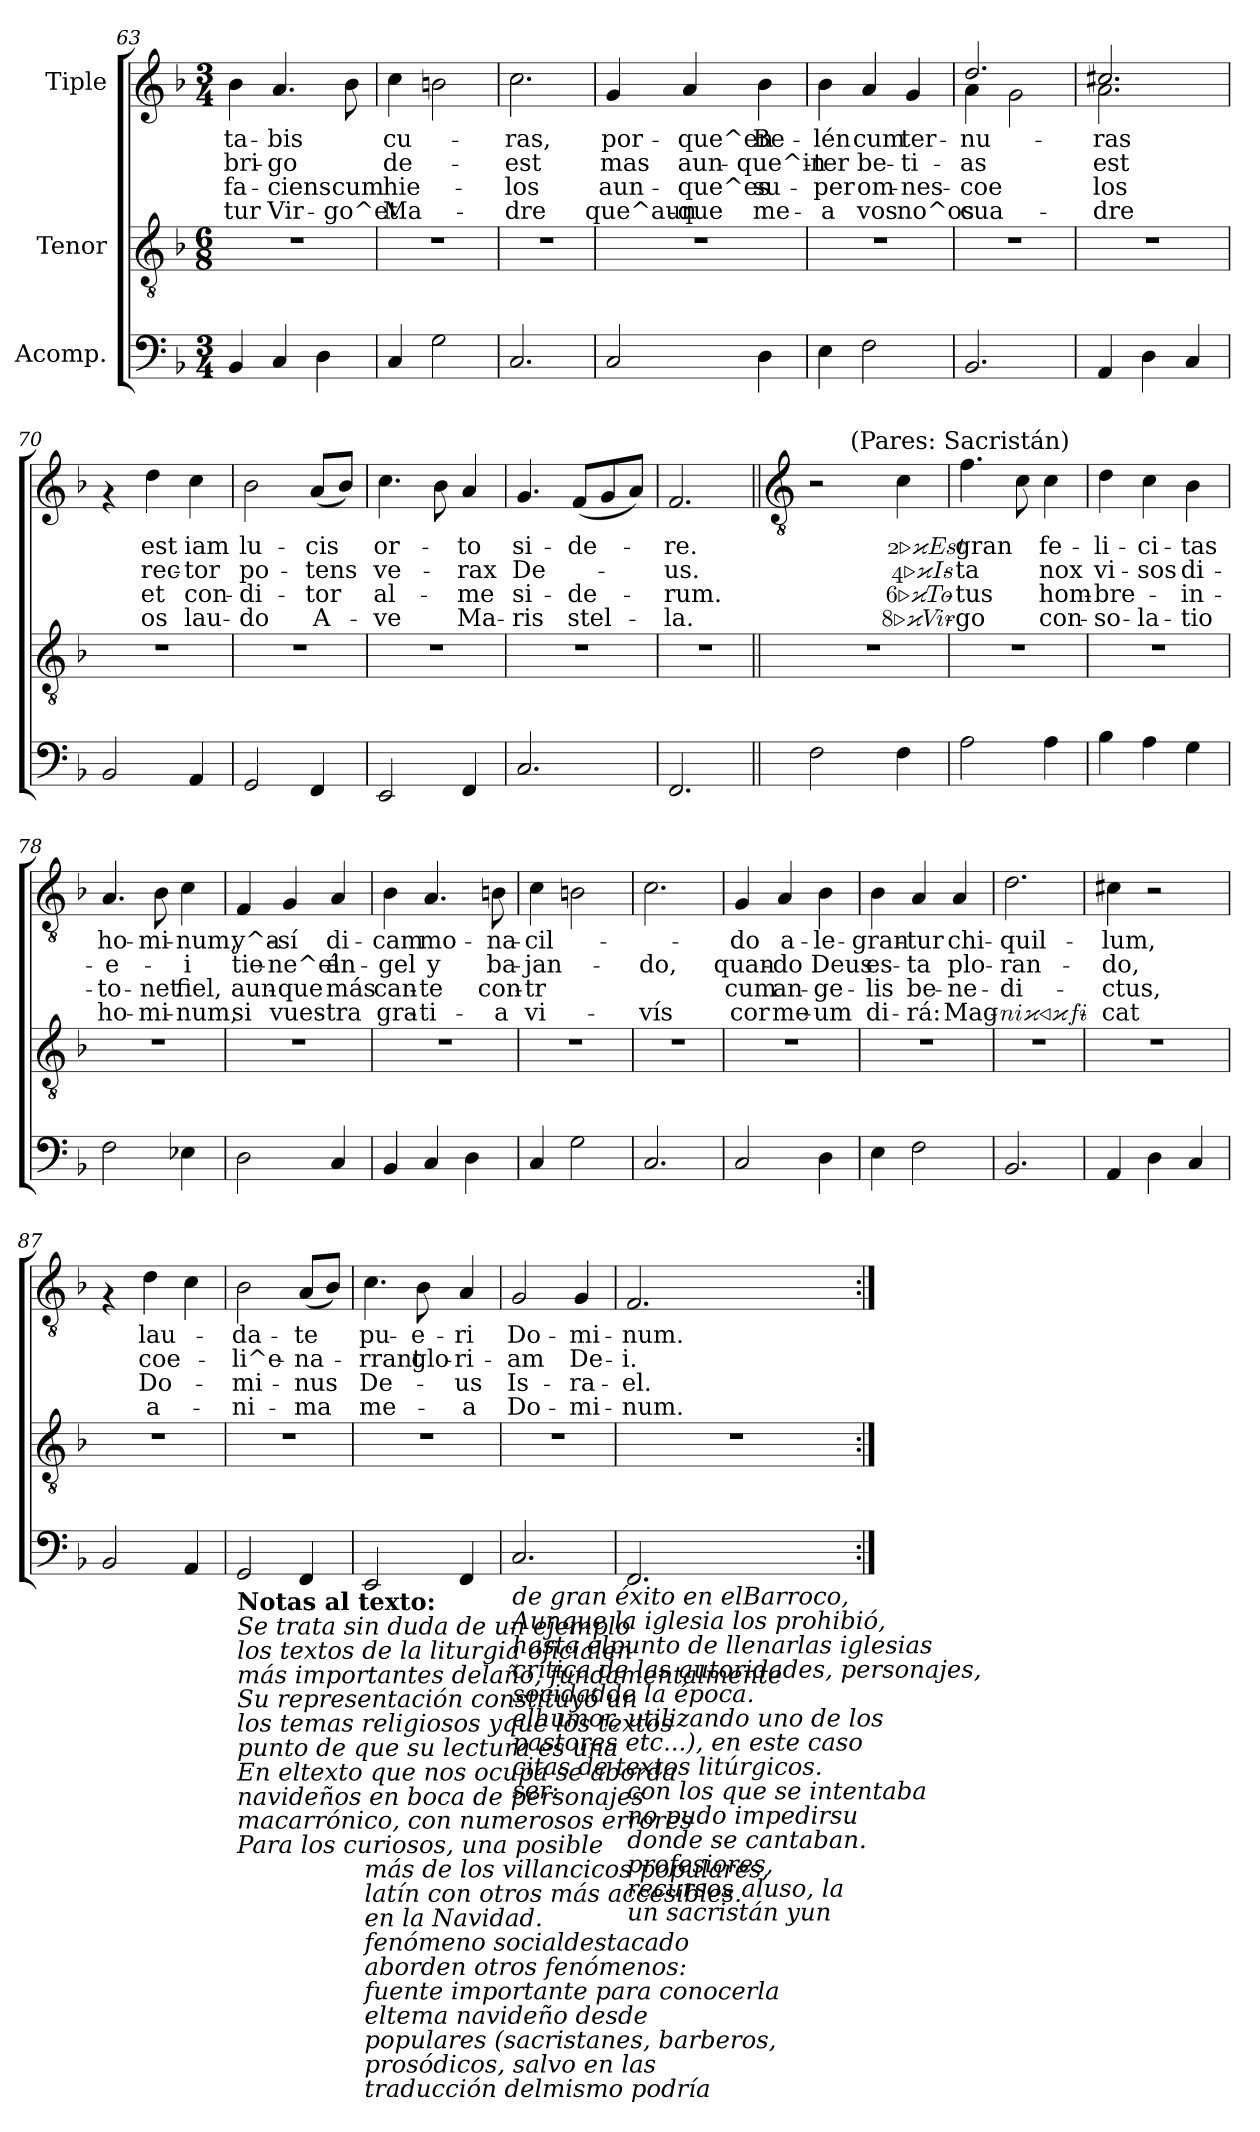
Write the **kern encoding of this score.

**kern	**kern	**kern	**text	**text	**text	**text
*part3	*part2	*part1	*part1	*part1	*part1	*part1
*staff3	*staff2	*staff1	*staff1	*staff1	*staff1	*staff1
*I"Acomp.	*I"Tenor	*I"Tiple	*	*	*	*
*clefF4	*clefGv2	*clefG2	*	*	*	*
*k[b-]	*k[b-]	*k[b-]	*	*	*	*
*F:	*F:	*F:	*	*	*	*
*M3/4	*M6/8	*M3/4	*	*	*	*
=63	=63	=63	=63	=63	=63	=63
!	!	!	!LO:LY:b	!LO:LY:b	!LO:LY:b	!LO:LY:b
4BB-/	2.r	4b-\	-ta-	-bri-	fa-	-tur
!	!	!	!LO:LY:b	!LO:LY:b	!LO:LY:b	!LO:LY:b
4C/	.	4.a/	-bis	-go	-ciens	Vir-
4D\	.	.	.	.	.	.
!	!	!	!	!	!LO:LY:b	!LO:LY:b
.	.	8b-\	.	.	cum	-go^et
!!LO:LB:g=z
=64	=64	=64	=64	=64	=64	=64
!	!	!	!LO:LY:b	!LO:LY:b	!LO:LY:b	!LO:LY:b
4C/	2.r	4cc\	-cu-	de-	hie-	Ma-
2G\	.	2bn\	.	.	.	.
=65	=65	=65	=65	=65	=65	=65
!	!	!	!LO:LY:b	!LO:LY:b	!LO:LY:b	!LO:LY:b
2.C/	2.r	2.cc\	-ras,	-est	-los	-dre
=66	=66	=66	=66	=66	=66	=66
!	!	!	!LO:LY:b	!LO:LY:b	!LO:LY:b	!LO:LY:b
2C/	2.r	4g/	por-	mas	aun-	que^aun-
!	!	!	!LO:LY:b	!LO:LY:b	!LO:LY:b	!LO:LY:b
.	.	4a/	-que^en	aun-	-que^es	-que
!	!	!	!LO:LY:b	!LO:LY:b	!LO:LY:b	!LO:LY:b
4D\	.	4b-\	Be-	-que^in-	su-	me-
=67	=67	=67	=67	=67	=67	=67
!	!	!	!LO:LY:b	!LO:LY:b	!LO:LY:b	!LO:LY:b
4E\	2.r	4b-\	-lén	-ter	-per	-a
!	!	!	!LO:LY:b	!LO:LY:b	!LO:LY:b	!LO:LY:b
2F\	.	4a/	cum	be-	om-	vos
!	!	!	!LO:LY:b	!LO:LY:b	!LO:LY:b	!LO:LY:b
.	.	4g/	ter-	-ti-	-nes-	no^os
=68	=68	=68	=68	=68	=68	=68
*	*	*^	*	*	*	*
!	!	!	!	!LO:LY:b	!LO:LY:b	!LO:LY:b	!LO:LY:b
2.BB-/	2.r	2.dd/	4a\	-nu-	-as	-coe	cua-
.	.	.	2g\	.	.	.	.
=69	=69	=69	=69	=69	=69	=69	=69
!	!	!	!	!LO:LY:b	!LO:LY:b	!LO:LY:b	!LO:LY:b
4AA/	2.r	2.cc#X/	2.a\	-ras	est	los	-dre
4D\	.	.	.	.	.	.	.
4C/	.	.	.	.	.	.	.
*	*	*v	*v	*	*	*	*
!!LO:LB:g=z
=70	=70	=70	=70	=70	=70	=70
2BB-/	2.r	4rf	.	.	.	.
!	!	!	!LO:LY:b	!LO:LY:b	!LO:LY:b	!LO:LY:b
.	.	4dd\	est	rec-	et	os
!	!	!	!LO:LY:b	!LO:LY:b	!LO:LY:b	!LO:LY:b
4AA/	.	4cc\	iam	-tor	con-	lau-
=71	=71	=71	=71	=71	=71	=71
!	!	!	!LO:LY:b	!LO:LY:b	!LO:LY:b	!LO:LY:b
2GG/	2.r	2b-\	lu-	po-	-di-	-do
!	!	!	!LO:LY:b	!LO:LY:b	!LO:LY:b	!LO:LY:b
4FF/	.	(<8a/L	-cis	-tens	-tor	A-
.	.	8b-/J)	.	.	.	.
=72	=72	=72	=72	=72	=72	=72
!	!	!	!LO:LY:b	!LO:LY:b	!LO:LY:b	!LO:LY:b
2EE/	2.r	4.cc\	or-	ve-	al-	-ve
.	.	8b-\	.	.	.	.
!	!	!	!LO:LY:b	!LO:LY:b	!LO:LY:b	!LO:LY:b
4FF/	.	4a/	-to	-rax	-me	Ma-
=73	=73	=73	=73	=73	=73	=73
!	!	!	!LO:LY:b	!LO:LY:b	!LO:LY:b	!LO:LY:b
2.C/	2.r	4.g/	si-	De-	si-	-ris
!	!	!	!LO:LY:b	!	!LO:LY:b	!LO:LY:b
.	.	(>8f/L	-de-	.	-de-	stel-
.	.	8g/	.	.	.	.
.	.	8a/J)	.	.	.	.
=74	=74	=74	=74	=74	=74	=74
!	!	!	!LO:LY:b	!LO:LY:b	!LO:LY:b	!LO:LY:b
2.FF/	2.r	2.f/	-re.	-us.	-rum.	-la.
!!LO:PB:g=z
=75||	=75||	=75||	=75||	=75||	=75||	=75||
*	*	*clefGv2	*	*	*	*
*	*	*^	*	*	*	*
2F\	2.r	2r	8..ryy	.	.	.	.
!	!	!	!LO:TX:a:t=(Pares&colon; Sacristán)	!	!	!	!
.	.	.	2ryy	.	.	.	.
!	!	!	!	!LO:LY:b	!LO:LY:b	!LO:LY:b	!LO:LY:b
4F\	.	4c\	.	2.Est	4.Is-	6.To-	8.Vir-
.	.	.	32ryy	.	.	.	.
=76	=76	=76	=76	=76	=76	=76	=76
!	!	!	!	!LO:LY:b	!LO:LY:b	!LO:LY:b	!LO:LY:b
*	*	*v	*v	*	*	*	*
2A\	2.r	4.f\	gran	-ta	-tus	-go
.	.	8c\	.	.	.	.
!	!	!	!LO:LY:b	!LO:LY:b	!LO:LY:b	!LO:LY:b
4A\	.	4c\	fe-	nox	hom-	con-
=77	=77	=77	=77	=77	=77	=77
!	!	!	!LO:LY:b	!LO:LY:b	!LO:LY:b	!LO:LY:b
4B-\	2.r	4d\	-li-	vi-	-bre-	-so-
!	!	!	!LO:LY:b	!LO:LY:b	!	!LO:LY:b
4A\	.	4c\	-ci-	-sos	.	-la-
!	!	!	!LO:LY:b	!LO:LY:b	!LO:LY:b	!LO:LY:b
4G\	.	4B-\	-tas	di-	-in-	-tio
=78	=78	=78	=78	=78	=78	=78
!	!	!	!LO:LY:b	!LO:LY:b	!LO:LY:b	!LO:LY:b
2F\	2.r	4.A/	ho-	-e-	-to-	ho-
!	!	!	!LO:LY:b	!	!LO:LY:b	!LO:LY:b
.	.	8B-\	-mi-	.	-net	-mi-
!	!	!	!LO:LY:b	!LO:LY:b	!LO:LY:b	!LO:LY:b
4E-X\	.	4c\	-num,	-i	fiel,	-num,
=79	=79	=79	=79	=79	=79	=79
!	!	!	!LO:LY:b	!LO:LY:b	!LO:LY:b	!LO:LY:b
2D\	2.r	4F/	y^a-	tie-	aun-	si
!	!	!	!LO:LY:b	!LO:LY:b	!LO:LY:b	!LO:LY:b
.	.	4G/	-sí	-ne^el	-que	vues-
!	!	!	!LO:LY:b	!LO:LY:b	!LO:LY:b	!LO:LY:b
4C/	.	4A/	di-	án-	más	-tra
=80	=80	=80	=80	=80	=80	=80
!	!	!	!LO:LY:b	!LO:LY:b	!LO:LY:b	!LO:LY:b
4BB-/	2.r	4B-\	-cam	-gel	can-	gra-
!	!	!	!LO:LY:b	!LO:LY:b	!LO:LY:b	!LO:LY:b
4C/	.	4.A/	mo-	y	-te	-ti-
4D\	.	.	.	.	.	.
!	!	!	!LO:LY:b	!LO:LY:b	!LO:LY:b	!LO:LY:b
.	.	8Bn\	-na-	ba-	con-	-a
!!LO:PB:g=z
=81	=81	=81	=81	=81	=81	=81
!	!	!	!LO:LY:b	!LO:LY:b	!LO:LY:b	!LO:LY:b
4C/	2.r	4c\	-cil-	-jan-	-tr	vi-
2G\	.	2Bn\	.	.	.	.
=82	=82	=82	=82	=82	=82	=82
!	!	!	!	!LO:LY:b	!	!LO:LY:b
2.C/	2.r	2.c\	.	-do,	.	-vís
=83	=83	=83	=83	=83	=83	=83
!	!	!	!LO:LY:b	!LO:LY:b	!LO:LY:b	!LO:LY:b
2C/	2.r	4G/	do	quan-	cum	cor
!	!	!	!LO:LY:b	!LO:LY:b	!LO:LY:b	!LO:LY:b
.	.	4A/	a-	-do	an-	me-
!	!	!	!LO:LY:b	!LO:LY:b	!LO:LY:b	!LO:LY:b
4D\	.	4B-\	-le-	Deus	-ge-	-um
=84	=84	=84	=84	=84	=84	=84
!	!	!	!LO:LY:b	!LO:LY:b	!LO:LY:b	!LO:LY:b
4E\	2.r	4B-\	-gran-	es-	-lis	di-
!	!	!	!LO:LY:b	!LO:LY:b	!LO:LY:b	!LO:LY:b
2F\	.	4A/	-tur	-ta	be-	-rá:
!	!	!	!LO:LY:b	!LO:LY:b	!LO:LY:b	!LO:LY:b
.	.	4A/	chi-	plo-	-ne-	Mag-
=85	=85	=85	=85	=85	=85	=85
!	!	!	!LO:LY:b	!LO:LY:b	!LO:LY:b	!LO:LY:b
2.BB-/	2.r	2.d\	-quil-	-ran-	-di-	-ni/fi-
=86	=86	=86	=86	=86	=86	=86
!	!	!	!LO:LY:b	!LO:LY:b	!LO:LY:b	!LO:LY:b
4AA/	2.r	4c#X\	-lum,	-do,	-ctus,	-cat
4D\	.	2r	.	.	.	.
4C/	.	.	.	.	.	.
!!LO:LB:g=z
=87	=87	=87	=87	=87	=87	=87
2BB-/	2.r	4rF	.	.	.	.
!	!	!	!LO:LY:b	!LO:LY:b	!LO:LY:b	!LO:LY:b
.	.	4d\	lau-	coe-	Do-	a-
4AA/	.	4c\	.	.	.	.
=88	=88	=88	=88	=88	=88	=88
!LO:TX:b:B:t=Notas al texto&colon;	!	!	!	!	!	!
!LO:TX:b:i:t=Se trata sin duda de un ejemplo	!	!	!	!	!	!
!LO:TX:b:i:t=los textos de la liturgia oficialen	!	!	!	!	!	!
!LO:TX:b:i:t=más importantes delaño, fundamentalmente	!	!	!	!	!	!
!LO:TX:b:i:t=Su representación constituyó un	!	!	!	!	!	!
!LO:TX:b:i:t=los temas religiosos yque los textos	!	!	!	!	!	!
!LO:TX:b:i:t=punto de que su lectura es una	!	!	!	!	!	!
!LO:TX:b:i:t=En eltexto que nos ocupa se aborda	!	!	!	!	!	!
!LO:TX:b:i:t=navideños en boca de personajes	!	!	!	!	!	!
!LO:TX:b:i:t=macarrónico, con numerosos errores	!	!	!	!	!	!
!LO:TX:b:i:t=Para los curiosos, una posible	!	!	!	!	!	!
!	!	!	!LO:LY:b	!LO:LY:b	!LO:LY:b	!LO:LY:b
2GG/	2.r	2B-\	-da-	-li^e-	-mi-	-ni-
!	!	!	!LO:LY:b	!LO:LY:b	!LO:LY:b	!LO:LY:b
4FF/	.	(>8A/L	-te	-na-	-nus	-ma
.	.	8B-/J)	.	.	.	.
=89	=89	=89	=89	=89	=89	=89
!LO:TX:b:i:t=más de los villancicos populares,	!	!	!	!	!	!
!LO:TX:b:i:t=latín con otros más accesibles.	!	!	!	!	!	!
!LO:TX:b:i:t=en la Navidad.	!	!	!	!	!	!
!LO:TX:b:i:t=fenómeno socialdestacado	!	!	!	!	!	!
!LO:TX:b:i:t=aborden otros fenómenos&colon;	!	!	!	!	!	!
!LO:TX:b:i:t=fuente importante para conocerla	!	!	!	!	!	!
!LO:TX:b:i:t=eltema navideño desde	!	!	!	!	!	!
!LO:TX:b:i:t=populares (sacristanes, barberos,	!	!	!	!	!	!
!LO:TX:b:i:t=prosódicos, salvo en las	!	!	!	!	!	!
!LO:TX:b:i:t=traducción delmismo podría	!	!	!	!	!	!
!	!	!	!LO:LY:b	!LO:LY:b	!LO:LY:b	!LO:LY:b
2EE/	2.r	4.c\	pu-	-rrant	De-	me-
!	!	!	!LO:LY:b	!LO:LY:b	!	!
.	.	8B-\	-e-	glo-	.	.
!	!	!	!LO:LY:b	!LO:LY:b	!LO:LY:b	!LO:LY:b
4FF/	.	4A/	-ri	-ri-	-us	-a
=90	=90	=90	=90	=90	=90	=90
!LO:TX:b:i:t=de gran éxito en elBarroco,	!	!	!	!	!	!
!LO:TX:b:i:t=Aunque la iglesia los prohibió,	!	!	!	!	!	!
!LO:TX:b:i:t=hasta elpunto de llenarlas iglesias	!	!	!	!	!	!
!LO:TX:b:i:t=crítica de las autoridades, personajes,	!	!	!	!	!	!
!LO:TX:b:i:t=socidadde la época.	!	!	!	!	!	!
!LO:TX:b:i:t=elhumor, utilizando uno de los	!	!	!	!	!	!
!LO:TX:b:i:t=pastores etc...), en este caso	!	!	!	!	!	!
!LO:TX:b:i:t=citas de textos litúrgicos.	!	!	!	!	!	!
!LO:TX:b:i:t=ser&colon;	!	!	!	!	!	!
!	!	!	!LO:LY:b	!LO:LY:b	!LO:LY:b	!LO:LY:b
2.C/	2.r	2G/	Do-	-am	Is-	Do-
!	!	!	!LO:LY:b	!LO:LY:b	!LO:LY:b	!LO:LY:b
.	.	4G/	-mi-	De-	-ra-	-mi-
=91	=91	=91	=91	=91	=91	=91
!LO:TX:b:i:t=con los que se intentaba	!	!	!	!	!	!
!LO:TX:b:i:t=no pudo impedirsu	!	!	!	!	!	!
!LO:TX:b:i:t=donde se cantaban.	!	!	!	!	!	!
!LO:TX:b:i:t=profesiores,	!	!	!	!	!	!
!LO:TX:b:i:t=recursos aluso, la	!	!	!	!	!	!
!LO:TX:b:i:t=un sacristán yun	!	!	!	!	!	!
!	!	!	!LO:LY:b	!LO:LY:b	!LO:LY:b	!LO:LY:b
2.FF/	2.r	2.F/	-num.	-i.	-el.	-num.
=:|!	=:|!	=:|!	=:|!	=:|!	=:|!	=:|!
*-	*-	*-	*-	*-	*-	*-
